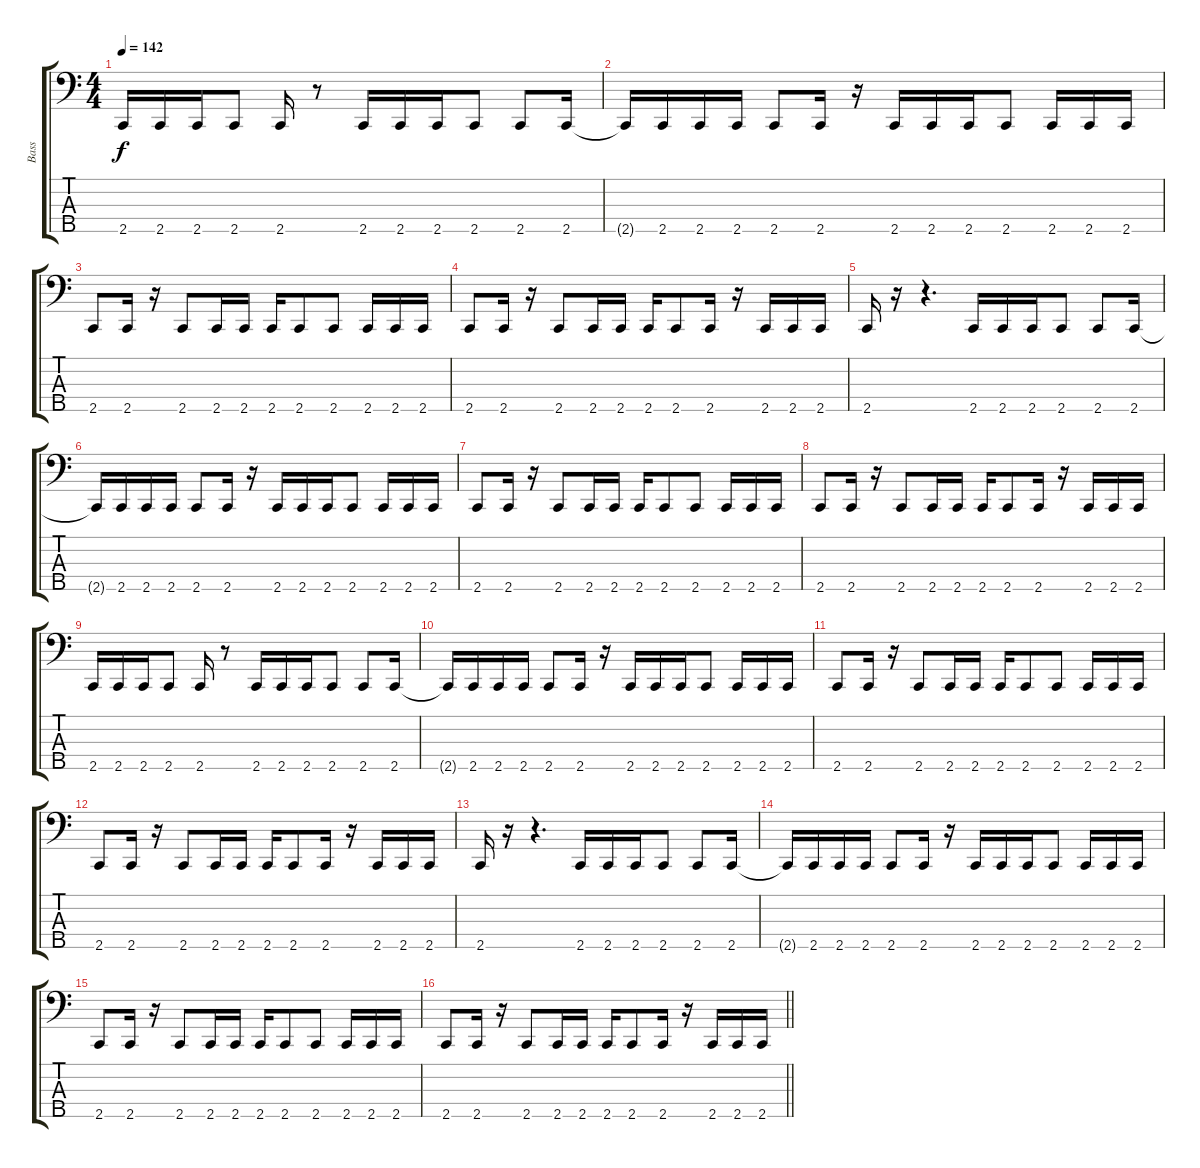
\track ("Bass" "Bass") {instrument electricbasspick}
\staff {score tabs}
\tuning (F2 Eb2 Bb1 F1 Bb0) {hide}
\ts (4 4)
\section ("" "")
\tempo 142
\clef f4
\ks c
2.5.16{dy f} 2.5.16 2.5.16 2.5.8 2.5.16 r.8 2.5.16 2.5.16 2.5.16 2.5.8 2.5.8 2.5.16 |
2.5{t}.16 2.5.16 2.5.16 2.5.16 2.5.8 2.5.16 r.16 2.5.16 2.5.16 2.5.16 2.5.8 2.5.16 2.5.16 2.5.16 |
2.5.8 2.5.16 r.16 2.5.8 2.5.16 2.5.16 2.5.16 2.5.8 2.5.8 2.5.16 2.5.16 2.5.16 |
2.5.8 2.5.16 r.16 2.5.8 2.5.16 2.5.16 2.5.16 2.5.8 2.5.16 r.16 2.5.16 2.5.16 2.5.16 |
2.5.16 r.16 r.4{d} 2.5.16 2.5.16 2.5.16 2.5.8 2.5.8 2.5.16 |
2.5{t}.16 2.5.16 2.5.16 2.5.16 2.5.8 2.5.16 r.16 2.5.16 2.5.16 2.5.16 2.5.8 2.5.16 2.5.16 2.5.16 |
2.5.8 2.5.16 r.16 2.5.8 2.5.16 2.5.16 2.5.16 2.5.8 2.5.8 2.5.16 2.5.16 2.5.16 |
2.5.8 2.5.16 r.16 2.5.8 2.5.16 2.5.16 2.5.16 2.5.8 2.5.16 r.16 2.5.16 2.5.16 2.5.16 |
2.5.16 2.5.16 2.5.16 2.5.8 2.5.16 r.8 2.5.16 2.5.16 2.5.16 2.5.8 2.5.8 2.5.16 |
2.5{t}.16 2.5.16 2.5.16 2.5.16 2.5.8 2.5.16 r.16 2.5.16 2.5.16 2.5.16 2.5.8 2.5.16 2.5.16 2.5.16 |
2.5.8 2.5.16 r.16 2.5.8 2.5.16 2.5.16 2.5.16 2.5.8 2.5.8 2.5.16 2.5.16 2.5.16 |
2.5.8 2.5.16 r.16 2.5.8 2.5.16 2.5.16 2.5.16 2.5.8 2.5.16 r.16 2.5.16 2.5.16 2.5.16 |
2.5.16 r.16 r.4{d} 2.5.16 2.5.16 2.5.16 2.5.8 2.5.8 2.5.16 |
2.5{t}.16 2.5.16 2.5.16 2.5.16 2.5.8 2.5.16 r.16 2.5.16 2.5.16 2.5.16 2.5.8 2.5.16 2.5.16 2.5.16 |
2.5.8 2.5.16 r.16 2.5.8 2.5.16 2.5.16 2.5.16 2.5.8 2.5.8 2.5.16 2.5.16 2.5.16 |
\barLineRight lightlight
2.5.8 2.5.16 r.16 2.5.8 2.5.16 2.5.16 2.5.16 2.5.8 2.5.16 r.16 2.5.16 2.5.16 2.5.16
